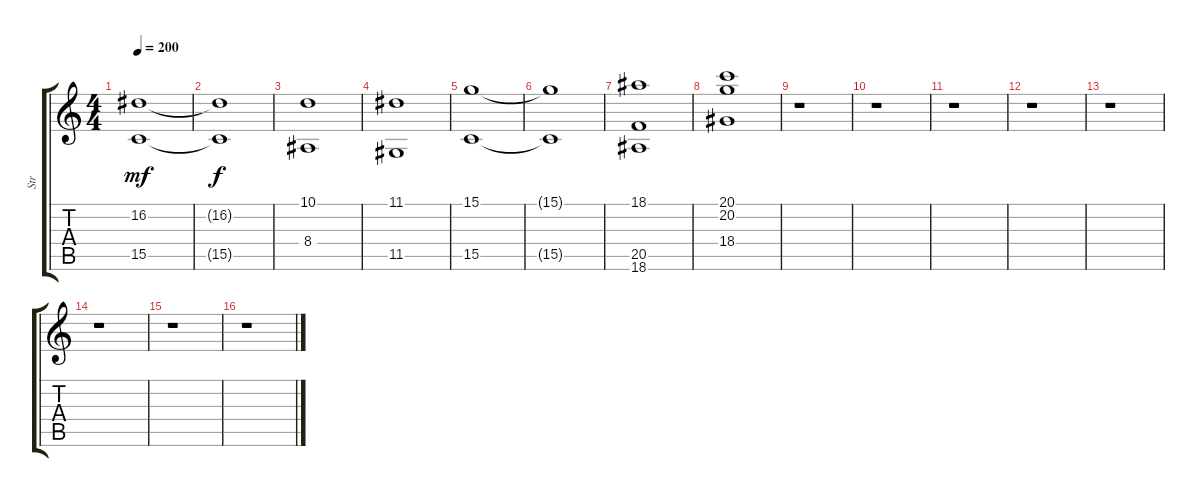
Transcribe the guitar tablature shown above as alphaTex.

\track ("Str" "Str") {instrument stringensemble2}
\staff {score tabs}
\tuning (E4 B3 G3 D3 A2 E2) {hide}
\ts (4 4)
\tempo 200
\clef g2
\ks c
(16.2 15.5).1{dy mf} |
(16.2{t} 15.5{t}).1{dy f} |
(10.1 8.4).1 |
(11.1 11.5).1 |
(15.1 15.5).1 |
(15.1{t} 15.5{t}).1 |
(18.1 20.5 18.6).1 |
(20.1 20.2 18.4).1 |
r.1 |
r.1 |
r.1 |
r.1 |
r.1 |
r.1 |
r.1 |
r.1
